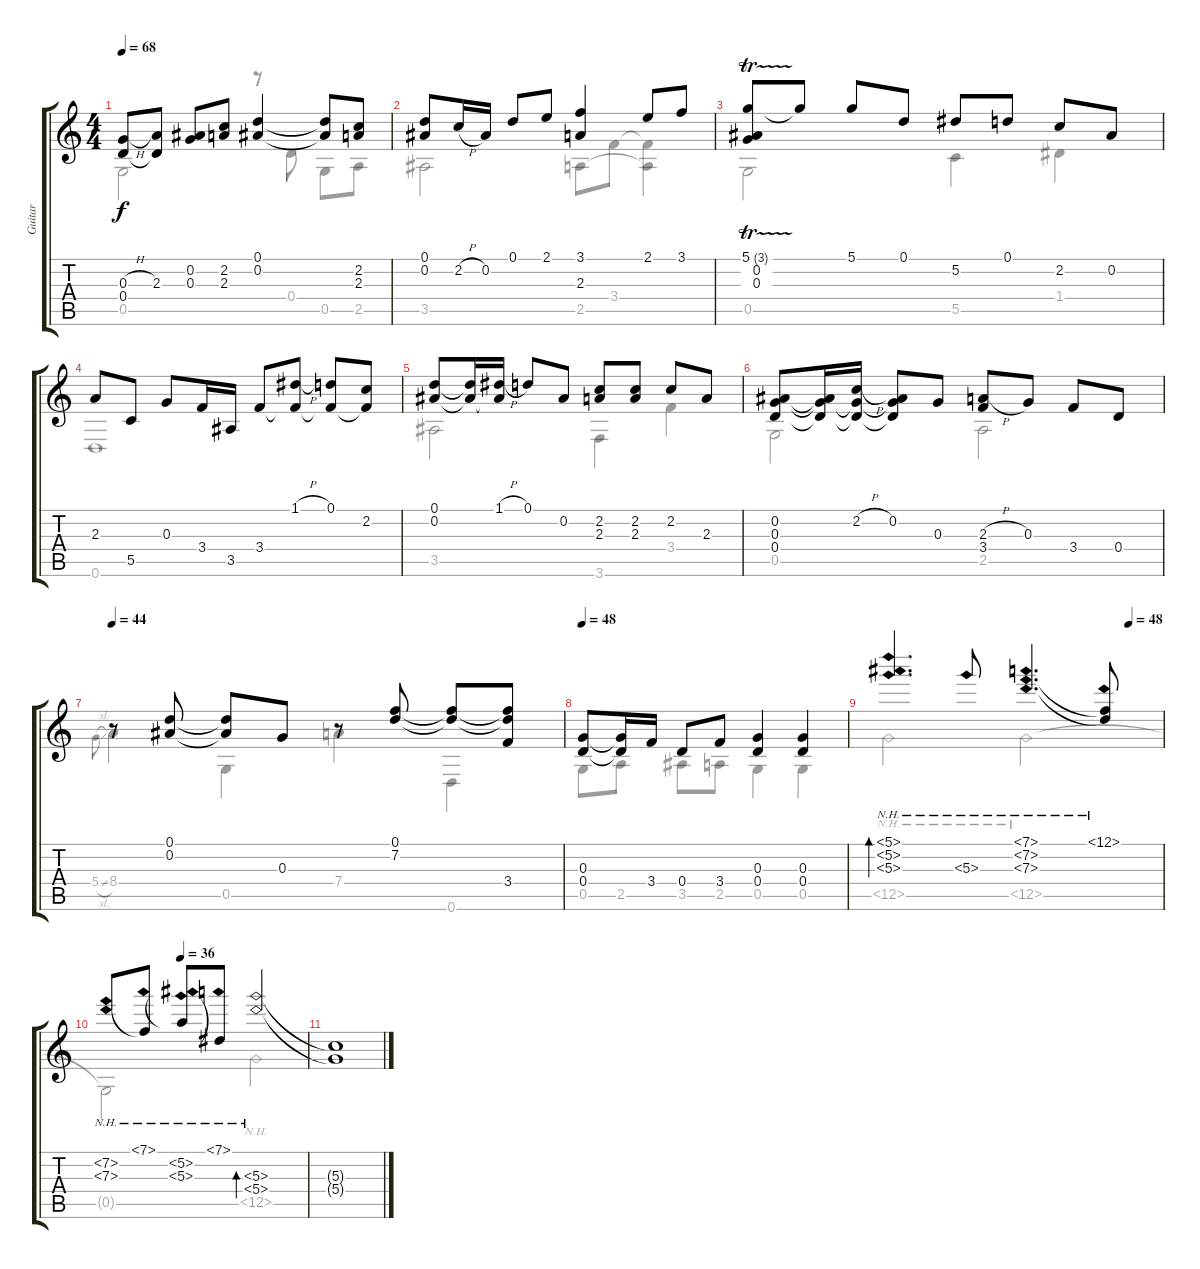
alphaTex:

\track ("Guitar" "Guitar") {instrument acousticguitarsteel}
\staff {score tabs}
\tuning (D4 Bb3 G3 D3 G2 D2) {hide}
\voice
\ts (4 4)
\tempo 68
\clef g2
\ks c
(0.3{h} 0.4).8{dy f} (2.3 0.4{t}).8 (0.2 0.3).8 (2.2 2.3).8 (0.1 0.2).4 (0.1{t} 0.2{t}).8 (2.2 2.3).8 |
(0.1 0.2).8 2.2{h}.16 0.2.16 0.1.8 2.1.8 (3.1 2.3).4 2.1.8 3.1.8 |
(5.1{tr (3 32)} 0.2 0.3).8 5.1{t}.8 5.1.8 0.1.8 5.2.8 0.1.8 2.2.8 0.2.8 |
2.3.8 5.5.8 0.3.8 3.4.16 3.5.16 3.4.8 (1.1{h} 3.4{t}).8 (0.1 3.4{t}).8 (2.2 3.4{t}).8 |
(0.1 0.2).8 (0.1{t} 0.2{t}).16 (1.1{h} 0.2{t}).16 0.1.8 0.2.8 (2.2 2.3).8 (2.2 2.3).8 2.2.8 2.3.8 |
(0.2 0.3 0.4).8 (0.2{t} 0.3{t} 0.4{t}).16 (2.2{h} 0.3{t} 0.4{t}).16 (0.2 0.3{t} 0.4{t}).8 0.3.8 (2.3{h} 3.4).8 0.3.8 3.4.8 0.4.8 |
\tempo 44
r.8 (0.1 0.2).8 (0.1{t} 0.2{t}).8 0.3.8 r.8 (0.1 7.2).8 (0.1{t} 7.2{t}).8 (0.1{t} 7.2{t} 3.4).8 |
\tempo 48
(0.3 0.4).8 (0.3{t} 0.4{t}).16 3.4.16 0.4.8 3.4.8 (0.3 0.4).4 (0.3 0.4).4 |
\tempo (48 0.875)
(5.1{nh} 5.2{nh} 5.3{nh}).4{d bd 240} 5.3{nh}.8 (7.1{nh} 7.2{nh} 7.3{nh}).4{d} (12.1{nh} 7.2{t} 7.3{t}).8 |
\tempo (36 0.375)
(7.2{nh} 7.3{nh}).8 (7.1{nh} 7.2{t}).8 (7.1{t} 5.2{nh} 5.3{nh}).8 (7.1{nh} 5.2{t}).8 (5.3{nh} 5.4{nh}).2{bd 120} |
(5.3{t} 5.4{t}).1
\voice
\clef g2
\ottava regular
\simile none
\ks c
0.5.2{dy f} r.8 0.4.8 0.5.8 2.5.8 |
3.5.2 2.5.8 3.4.8 (3.4{t} 2.5{t}).4 |
0.5.2 5.5.4 1.4.4 |
0.6.1 |
3.5.2 3.6.4 3.4.4 |
0.5.2 2.5.2 |
5.4{sl}.8{gr onbeat} 8.4.4 0.5.4 7.4.4 0.6.4 |
0.5.8 2.5.8 3.5.8 2.5.8 0.5.4 0.5.4 |
0.5{nh}.2 0.5{nh}.2 |
0.5{t}.2 0.5{nh}.2 |
